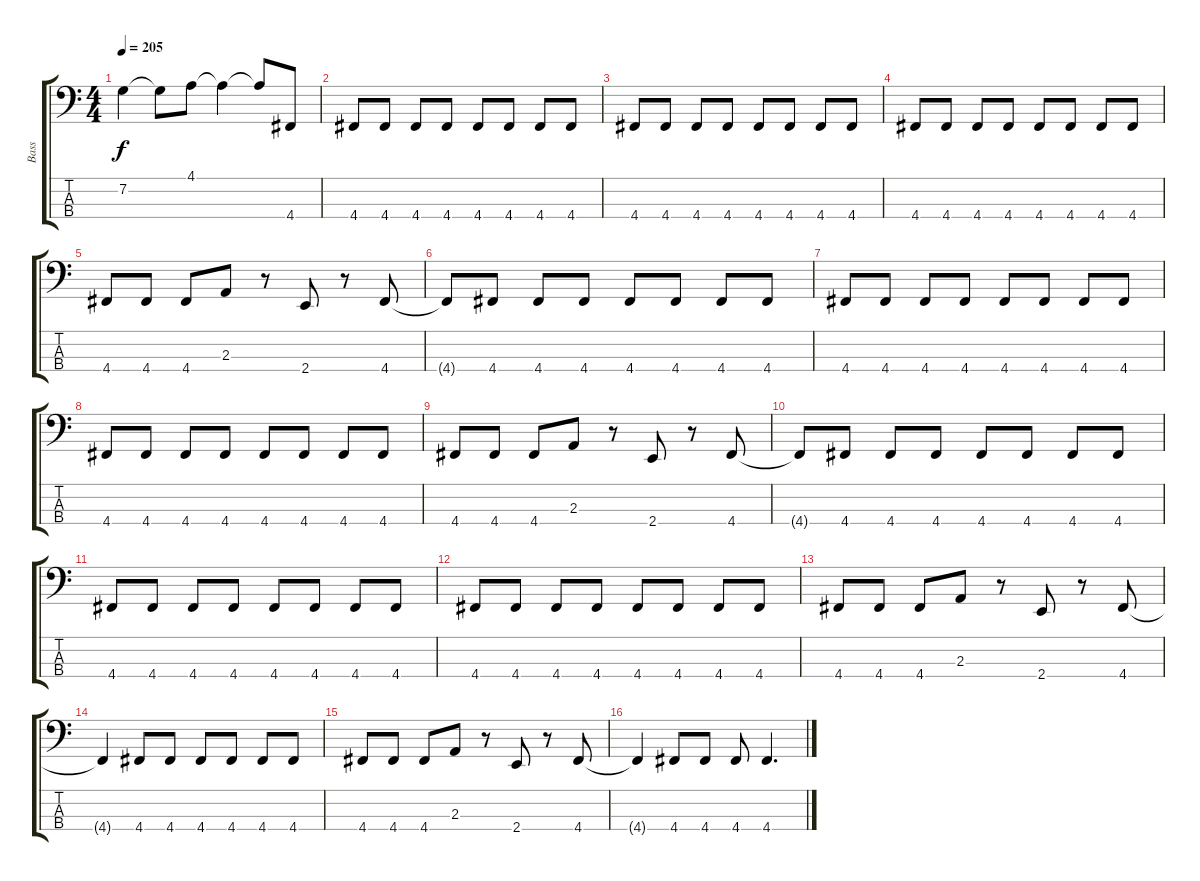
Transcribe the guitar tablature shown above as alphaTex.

\track ("Bass" "Bass") {instrument electricbasspick}
\staff {score tabs}
\tuning (F2 C2 G1 D1) {hide}
\ts (4 4)
\tempo 205
\clef f4
\ks c
7.2{t}.4{dy f} 7.2{t}.8 4.1.8 4.1{t}.4 4.1{t}.8 4.4.8 |
4.4.8 4.4.8 4.4.8 4.4.8 4.4.8 4.4.8 4.4.8 4.4.8 |
4.4.8 4.4.8 4.4.8 4.4.8 4.4.8 4.4.8 4.4.8 4.4.8 |
4.4.8 4.4.8 4.4.8 4.4.8 4.4.8 4.4.8 4.4.8 4.4.8 |
4.4.8 4.4.8 4.4.8 2.3.8 r.8 2.4.8 r.8 4.4.8 |
4.4{t}.8 4.4.8 4.4.8 4.4.8 4.4.8 4.4.8 4.4.8 4.4.8 |
4.4.8 4.4.8 4.4.8 4.4.8 4.4.8 4.4.8 4.4.8 4.4.8 |
4.4.8 4.4.8 4.4.8 4.4.8 4.4.8 4.4.8 4.4.8 4.4.8 |
4.4.8 4.4.8 4.4.8 2.3.8 r.8 2.4.8 r.8 4.4.8 |
4.4{t}.8 4.4.8 4.4.8 4.4.8 4.4.8 4.4.8 4.4.8 4.4.8 |
4.4.8 4.4.8 4.4.8 4.4.8 4.4.8 4.4.8 4.4.8 4.4.8 |
4.4.8 4.4.8 4.4.8 4.4.8 4.4.8 4.4.8 4.4.8 4.4.8 |
4.4.8 4.4.8 4.4.8 2.3.8 r.8 2.4.8 r.8 4.4.8 |
4.4{t}.4 4.4.8 4.4.8 4.4.8 4.4.8 4.4.8 4.4.8 |
4.4.8 4.4.8 4.4.8 2.3.8 r.8 2.4.8 r.8 4.4.8 |
4.4{t}.4 4.4.8 4.4.8 4.4.8 4.4.4{d}
